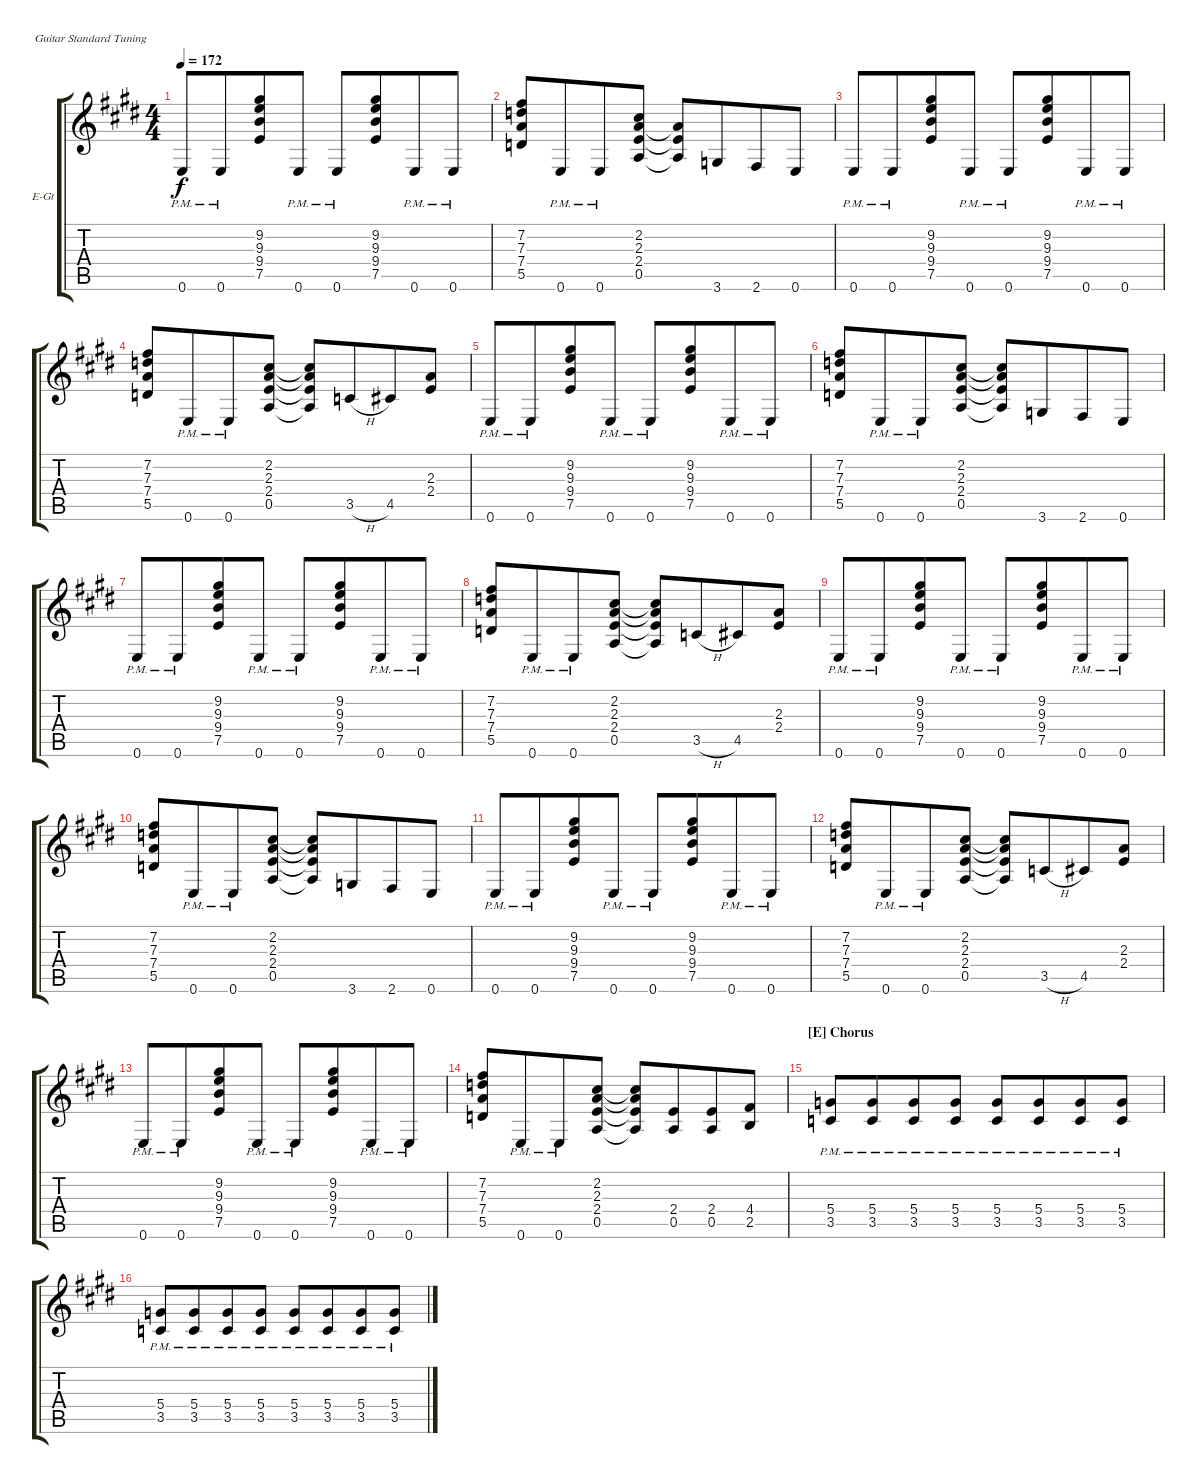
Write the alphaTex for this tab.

\bracketExtendMode groupsimilarinstruments
\firstSystemTrackNameOrientation horizontal
\otherSystemsTrackNameOrientation horizontal
\track ("Guitar 1" "E-Gt") {instrument acousticgrandpiano}
\staff {score tabs}
\tuning (E4 B3 G3 D3 A2 E2)
\displaytranspose 12
\ts (4 4)
\tempo 172
\clef g2
\ks e
0.6{pm}.8{dy f} 0.6{pm}.8{beam merge} (9.3 9.4 7.5 9.2).8 0.6{pm}.8 0.6{pm}.8 (9.3 9.4 7.5 9.2).8{beam merge} 0.6{pm}.8 0.6{pm}.8 |
(7.3 7.4 5.5 7.2).8 0.6{pm}.8{beam merge} 0.6{pm}.8 (2.3 2.4 0.5 2.2).8 (0.5{t} 2.4{t} 2.3{t}).8 3.6.8{beam merge} 2.6.8 0.6.8 |
0.6{pm}.8 0.6{pm}.8{beam merge} (9.3 9.4 7.5 9.2).8 0.6{pm}.8 0.6{pm}.8 (9.3 9.4 7.5 9.2).8{beam merge} 0.6{pm}.8 0.6{pm}.8 |
(7.3 7.4 5.5 7.2).8 0.6{pm}.8{beam merge} 0.6{pm}.8 (2.3 2.4 0.5 2.2).8 (0.5{t} 2.4{t} 2.3{t} 2.2{t}).8 3.5{h}.8{beam merge} 4.5.8 (2.3 2.4).8 |
0.6{pm}.8 0.6{pm}.8{beam merge} (9.3 9.4 7.5 9.2).8 0.6{pm}.8 0.6{pm}.8 (9.3 9.4 7.5 9.2).8{beam merge} 0.6{pm}.8 0.6{pm}.8 |
(7.3 7.4 5.5 7.2).8 0.6{pm}.8{beam merge} 0.6{pm}.8 (2.3 2.4 0.5 2.2).8 (0.5{t} 2.4{t} 2.3{t} 2.2{t}).8 3.6.8{beam merge} 2.6.8 0.6.8 |
0.6{pm}.8 0.6{pm}.8{beam merge} (9.3 9.4 7.5 9.2).8 0.6{pm}.8 0.6{pm}.8 (9.3 9.4 7.5 9.2).8{beam merge} 0.6{pm}.8 0.6{pm}.8 |
(7.3 7.4 5.5 7.2).8 0.6{pm}.8{beam merge} 0.6{pm}.8 (2.3 2.4 0.5 2.2).8 (0.5{t} 2.4{t} 2.3{t} 2.2{t}).8 3.5{h}.8{beam merge} 4.5.8 (2.3 2.4).8 |
0.6{pm}.8 0.6{pm}.8{beam merge} (9.3 9.4 7.5 9.2).8 0.6{pm}.8 0.6{pm}.8 (9.3 9.4 7.5 9.2).8{beam merge} 0.6{pm}.8 0.6{pm}.8 |
(7.3 7.4 5.5 7.2).8 0.6{pm}.8{beam merge} 0.6{pm}.8 (2.3 2.4 0.5 2.2).8 (0.5{t} 2.4{t} 2.3{t} 2.2{t}).8 3.6.8{beam merge} 2.6.8 0.6.8 |
0.6{pm}.8 0.6{pm}.8{beam merge} (9.3 9.4 7.5 9.2).8 0.6{pm}.8 0.6{pm}.8 (9.3 9.4 7.5 9.2).8{beam merge} 0.6{pm}.8 0.6{pm}.8 |
(7.3 7.4 5.5 7.2).8 0.6{pm}.8{beam merge} 0.6{pm}.8 (2.3 2.4 0.5 2.2).8 (0.5{t} 2.4{t} 2.3{t} 2.2{t}).8 3.5{h}.8{beam merge} 4.5.8 (2.3 2.4).8 |
0.6{pm}.8 0.6{pm}.8{beam merge} (9.3 9.4 7.5 9.2).8 0.6{pm}.8 0.6{pm}.8 (9.3 9.4 7.5 9.2).8{beam merge} 0.6{pm}.8 0.6{pm}.8 |
(7.3 7.4 5.5 7.2).8 0.6{pm}.8{beam merge} 0.6{pm}.8 (2.3 2.4 0.5 2.2).8 (0.5{t} 2.4{t} 2.3{t} 2.2{t}).8 (0.5 2.4).8{beam merge} (0.5 2.4).8 (2.5 4.4).8 |
\section ("E" "Chorus")
(5.4{pm} 3.5{pm}).8 (5.4{pm} 3.5{pm}).8{beam merge} (5.4{pm} 3.5{pm}).8 (5.4{pm} 3.5{pm}).8 (5.4{pm} 3.5{pm}).8 (5.4{pm} 3.5{pm}).8{beam merge} (5.4{pm} 3.5{pm}).8 (5.4{pm} 3.5{pm}).8 |
(5.4{pm} 3.5{pm}).8 (5.4{pm} 3.5{pm}).8{beam merge} (5.4{pm} 3.5{pm}).8 (5.4{pm} 3.5{pm}).8 (5.4{pm} 3.5{pm}).8 (5.4{pm} 3.5{pm}).8{beam merge} (5.4{pm} 3.5{pm}).8 (5.4{pm} 3.5{pm}).8
